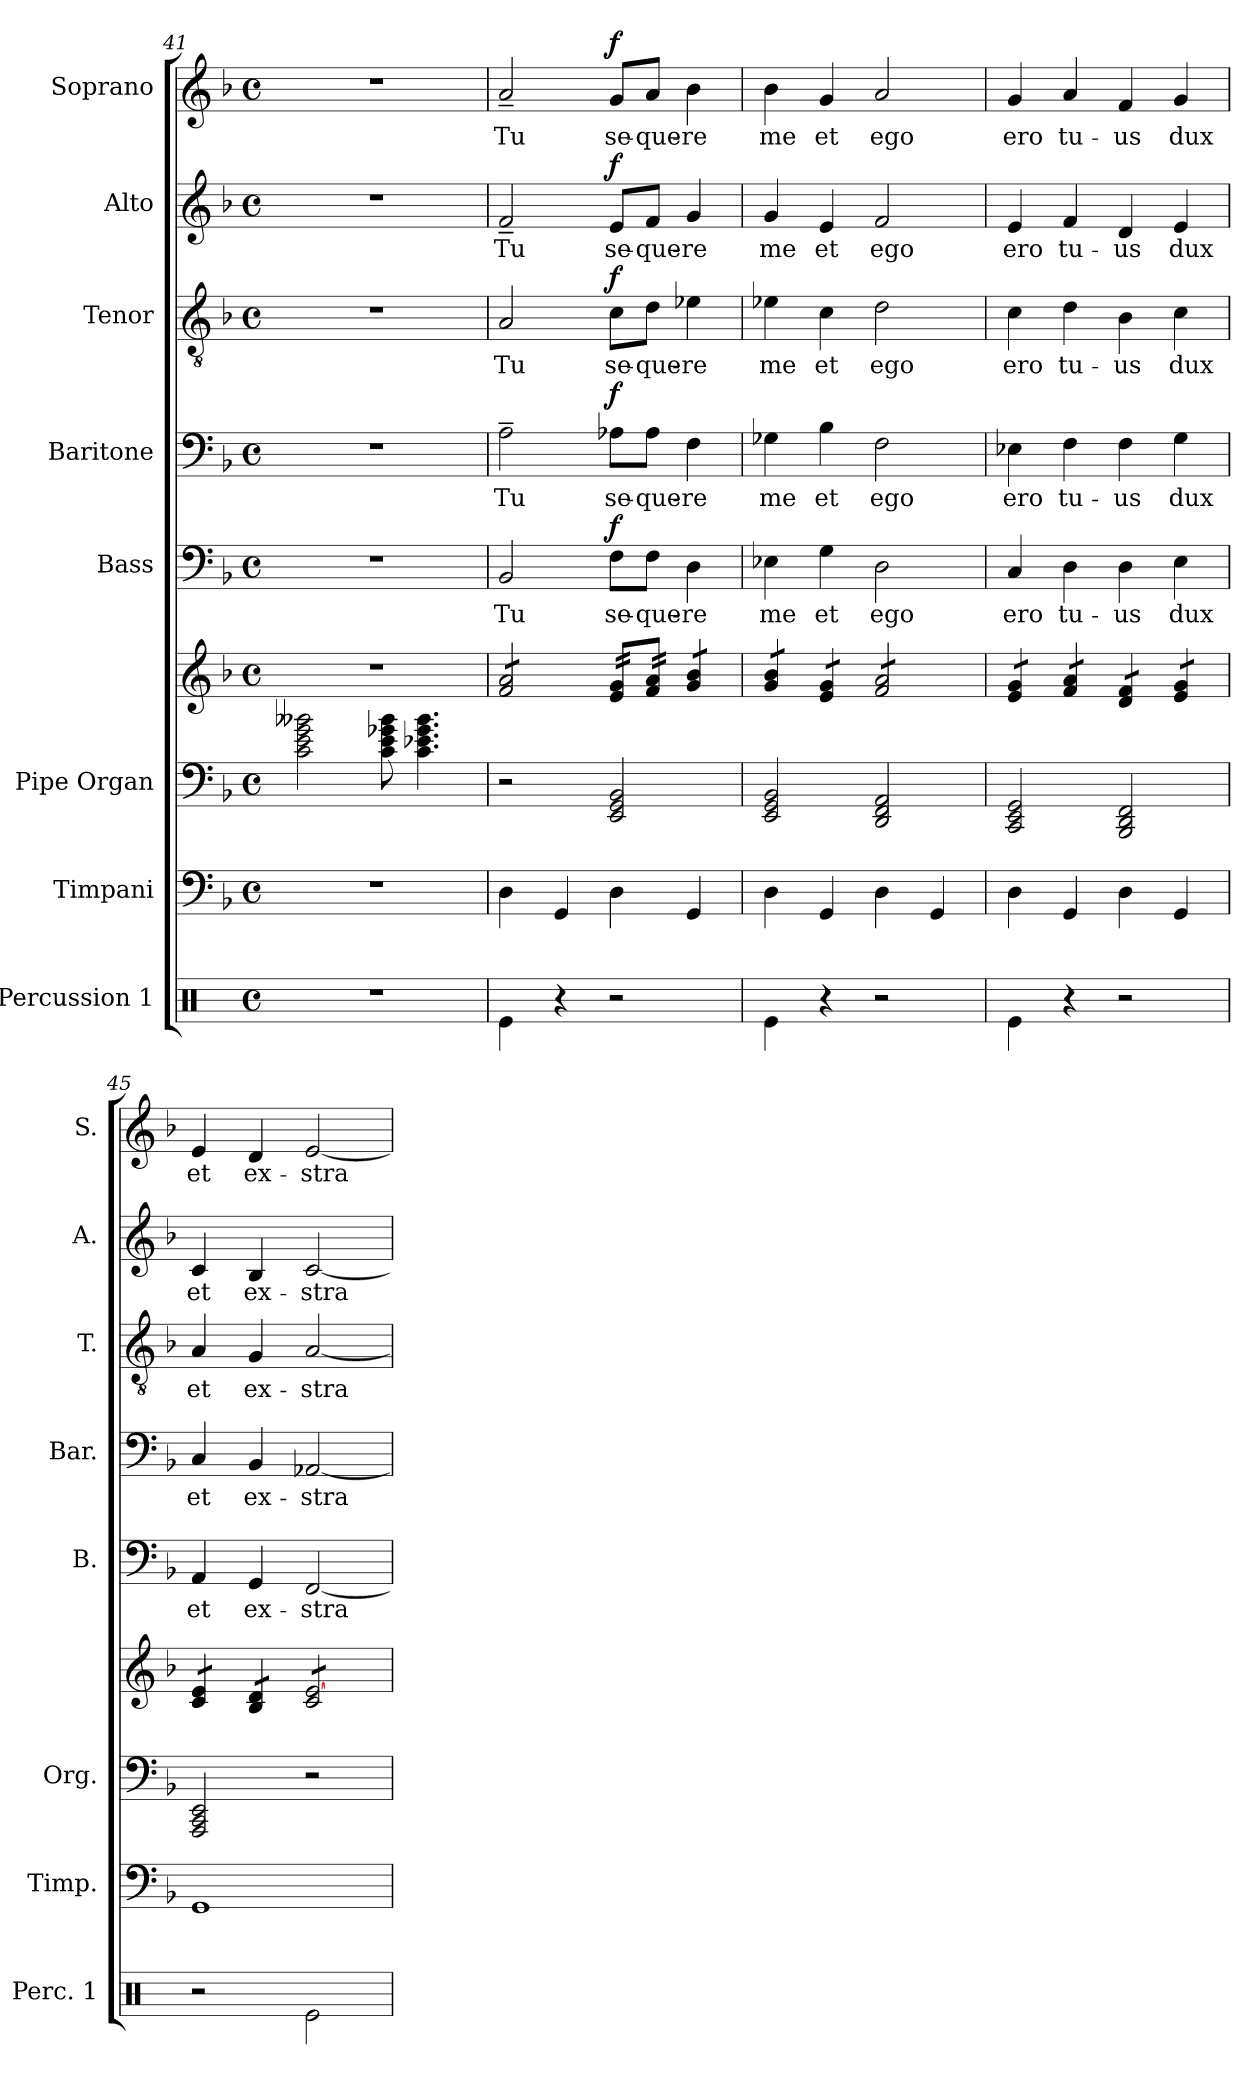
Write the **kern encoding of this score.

**kern	**kern	**kern	**kern	**kern	**text	**dynam	**kern	**text	**dynam	**kern	**text	**dynam	**kern	**text	**dynam	**kern	**text	**dynam
*part8	*part7	*part6	*part6	*part5	*part5	*part5	*part4	*part4	*part4	*part3	*part3	*part3	*part2	*part2	*part2	*part1	*part1	*part1
*staff9	*staff8	*staff7	*staff6	*staff5	*staff5	*staff5	*staff4	*staff4	*staff4	*staff3	*staff3	*staff3	*staff2	*staff2	*staff2	*staff1	*staff1	*staff1
*I"Percussion 1	*I"Timpani	*I"Pipe Organ	*	*I"Bass	*	*	*I"Baritone	*	*	*I"Tenor	*	*	*I"Alto	*	*	*I"Soprano	*	*
*I'Perc. 1	*I'Timp.	*I'Org.	*	*I'B.	*	*	*I'Bar.	*	*	*I'T.	*	*	*I'A.	*	*	*I'S.	*	*
!!LO:PB:g=z
*clefX	*clefF4	*clefF4	*clefG2	*clefF4	*	*	*clefF4	*	*	*clefGv2	*	*	*clefG2	*	*	*clefG2	*	*
*k[]	*k[b-]	*k[b-]	*k[b-]	*k[b-]	*	*	*k[b-]	*	*	*k[b-]	*	*	*k[b-]	*	*	*k[b-]	*	*
*M4/4	*M4/4	*M4/4	*M4/4	*M4/4	*	*	*M4/4	*	*	*M4/4	*	*	*M4/4	*	*	*M4/4	*	*
*met(c)	*met(c)	*met(c)	*met(c)	*met(c)	*	*	*met(c)	*	*	*met(c)	*	*	*met(c)	*	*	*met(c)	*	*
=41	=41	=41	=41	=41	=41	=41	=41	=41	=41	=41	=41	=41	=41	=41	=41	=41	=41	=41
1r	1r	2c\ 2e\ 2g\ 2b--X\	1r	1r	.	.	1r	.	.	1r	.	.	1r	.	.	1r	.	.
.	.	8c\ 8e\ 8g-X\ 8b--\	.	.	.	.	.	.	.	.	.	.	.	.	.	.	.	.
.	.	4.c\ 4.e-X\ 4.g-\ 4.b--\	.	.	.	.	.	.	.	.	.	.	.	.	.	.	.	.
=42	=42	=42	=42	=42	=42	=42	=42	=42	=42	=42	=42	=42	=42	=42	=42	=42	=42	=42
!	!	!	!	!	!LO:LY:b	!	!	!LO:LY:b	!	!	!LO:LY:b	!	!	!LO:LY:b	!	!	!LO:LY:b	!
*	*	*	*tremolo	*	*	*	*	*	*	*	*	*	*	*	*	*	*	*
4Re\	4D\	2r	8f/ 8a/L	2BB-/	Tu	.	2A~\	Tu	.	2A/	Tu	.	2f~/	Tu	.	2a~/	Tu	.
.	.	.	8f/ 8a/	.	.	.	.	.	.	.	.	.	.	.	.	.	.	.
4r	4GG/	.	8f/ 8a/	.	.	.	.	.	.	.	.	.	.	.	.	.	.	.
.	.	.	8f/ 8a/J	.	.	.	.	.	.	.	.	.	.	.	.	.	.	.
!	!	!	!	!	!LO:LY:b	!LO:DY:b	!	!LO:LY:b	!LO:DY:b	!	!LO:LY:b	!LO:DY:b	!	!LO:LY:b	!LO:DY:b	!	!LO:LY:b	!LO:DY:b
2r	4D\	2EE/ 2GG/ 2BB-/	32e/ 32g/LLL	8F\L	se-	f	8A-X\L	se-	f	8c\L	se-	f	8e/L	se-	f	8g/L	se-	f
.	.	.	32e/ 32g/	.	.	.	.	.	.	.	.	.	.	.	.	.	.	.
.	.	.	32e/ 32g/	.	.	.	.	.	.	.	.	.	.	.	.	.	.	.
.	.	.	32e/ 32g/	.	.	.	.	.	.	.	.	.	.	.	.	.	.	.
!	!	!	!	!	!LO:LY:b	!	!	!LO:LY:b	!	!	!LO:LY:b	!	!	!LO:LY:b	!	!	!LO:LY:b	!
.	.	.	32f/ 32a/	8F\J	-que-	.	8A-\J	-que-	.	8d\J	-que-	.	8f/J	-que-	.	8a/J	-que-	.
.	.	.	32f/ 32a/	.	.	.	.	.	.	.	.	.	.	.	.	.	.	.
.	.	.	32f/ 32a/	.	.	.	.	.	.	.	.	.	.	.	.	.	.	.
.	.	.	32f/ 32a/JJJ	.	.	.	.	.	.	.	.	.	.	.	.	.	.	.
!	!	!	!	!	!LO:LY:b	!	!	!LO:LY:b	!	!	!LO:LY:b	!	!	!LO:LY:b	!	!	!LO:LY:b	!
.	4GG/	.	8g/ 8b-/L	4D\	-re	.	4F\	-re	.	4e-X\	-re	.	4g/	-re	.	4b-\	-re	.
.	.	.	8g/ 8b-/J	.	.	.	.	.	.	.	.	.	.	.	.	.	.	.
=43	=43	=43	=43	=43	=43	=43	=43	=43	=43	=43	=43	=43	=43	=43	=43	=43	=43	=43
!	!	!	!	!	!LO:LY:b	!	!	!LO:LY:b	!	!	!LO:LY:b	!	!	!LO:LY:b	!	!	!LO:LY:b	!
4Re\	4D\	2EE/ 2GG/ 2BB-/	8g/ 8b-/L	4E-X\	me	.	4G-X\	me	.	4e-X\	me	.	4g/	me	.	4b-\	me	.
.	.	.	8g/ 8b-/J	.	.	.	.	.	.	.	.	.	.	.	.	.	.	.
!	!	!	!	!	!LO:LY:b	!	!	!LO:LY:b	!	!	!LO:LY:b	!	!	!LO:LY:b	!	!	!LO:LY:b	!
4r	4GG/	.	8e/ 8g/L	4G\	et	.	4B-\	et	.	4c\	et	.	4e/	et	.	4g/	et	.
.	.	.	8e/ 8g/J	.	.	.	.	.	.	.	.	.	.	.	.	.	.	.
!	!	!	!	!	!LO:LY:b	!	!	!LO:LY:b	!	!	!LO:LY:b	!	!	!LO:LY:b	!	!	!LO:LY:b	!
2r	4D\	2DD/ 2FF/ 2AA/	8f/ 8a/L	2D\	ego	.	2F\	ego	.	2d\	ego	.	2f/	ego	.	2a/	ego	.
.	.	.	8f/ 8a/	.	.	.	.	.	.	.	.	.	.	.	.	.	.	.
.	4GG/	.	8f/ 8a/	.	.	.	.	.	.	.	.	.	.	.	.	.	.	.
.	.	.	8f/ 8a/J	.	.	.	.	.	.	.	.	.	.	.	.	.	.	.
=44	=44	=44	=44	=44	=44	=44	=44	=44	=44	=44	=44	=44	=44	=44	=44	=44	=44	=44
!	!	!	!	!	!LO:LY:b	!	!	!LO:LY:b	!	!	!LO:LY:b	!	!	!LO:LY:b	!	!	!LO:LY:b	!
4Re\	4D\	2CC/ 2EE/ 2GG/	8e/ 8g/L	4C/	ero	.	4E-X\	ero	.	4c\	ero	.	4e/	ero	.	4g/	ero	.
.	.	.	8e/ 8g/J	.	.	.	.	.	.	.	.	.	.	.	.	.	.	.
!	!	!	!	!	!LO:LY:b	!	!	!LO:LY:b	!	!	!LO:LY:b	!	!	!LO:LY:b	!	!	!LO:LY:b	!
4r	4GG/	.	8f/ 8a/L	4D\	tu-	.	4F\	tu-	.	4d\	tu-	.	4f/	tu-	.	4a/	tu-	.
.	.	.	8f/ 8a/J	.	.	.	.	.	.	.	.	.	.	.	.	.	.	.
!	!	!	!	!	!LO:LY:b	!	!	!LO:LY:b	!	!	!LO:LY:b	!	!	!LO:LY:b	!	!	!LO:LY:b	!
2r	4D\	2BBB-/ 2DD/ 2FF/	8d/ 8f/L	4D\	-us	.	4F\	-us	.	4B-\	-us	.	4d/	-us	.	4f/	-us	.
.	.	.	8d/ 8f/J	.	.	.	.	.	.	.	.	.	.	.	.	.	.	.
!	!	!	!	!	!LO:LY:b	!	!	!LO:LY:b	!	!	!LO:LY:b	!	!	!LO:LY:b	!	!	!LO:LY:b	!
.	4GG/	.	8e/ 8g/L	4E\	dux	.	4G\	dux	.	4c\	dux	.	4e/	dux	.	4g/	dux	.
.	.	.	8e/ 8g/J	.	.	.	.	.	.	.	.	.	.	.	.	.	.	.
=45	=45	=45	=45	=45	=45	=45	=45	=45	=45	=45	=45	=45	=45	=45	=45	=45	=45	=45
!	!	!	!	!	!LO:LY:b	!	!	!LO:LY:b	!	!	!LO:LY:b	!	!	!LO:LY:b	!	!	!LO:LY:b	!
2r	1GG	2AAA/ 2CC/ 2EE/	8c/ 8e/L	4AA/	et	.	4C/	et	.	4A/	et	.	4c/	et	.	4e/	et	.
.	.	.	8c/ 8e/J	.	.	.	.	.	.	.	.	.	.	.	.	.	.	.
!	!	!	!	!	!LO:LY:b	!	!	!LO:LY:b	!	!	!LO:LY:b	!	!	!LO:LY:b	!	!	!LO:LY:b	!
.	.	.	8B-/ 8d/L	4GG/	ex-	.	4BB-/	ex-	.	4G/	ex-	.	4B-/	ex-	.	4d/	ex-	.
.	.	.	8B-/ 8d/J	.	.	.	.	.	.	.	.	.	.	.	.	.	.	.
!	!	!	!	!	!LO:LY:b	!	!	!LO:LY:b	!	!	!LO:LY:b	!	!	!LO:LY:b	!	!	!LO:LY:b	!
2Re\	.	2r	8c/ [8e/L	[2FF/	-stra-	.	[2AA-X/	-stra-	.	[2A/	-stra-	.	[2c/	-stra-	.	[2e/	-stra-	.
.	.	.	8c/ 8e/	.	.	.	.	.	.	.	.	.	.	.	.	.	.	.
.	.	.	8c/ 8e/	.	.	.	.	.	.	.	.	.	.	.	.	.	.	.
.	.	.	8c/ 8e/J	.	.	.	.	.	.	.	.	.	.	.	.	.	.	.
*	*	*	*Xtremolo	*	*	*	*	*	*	*	*	*	*	*	*	*	*	*
=	=	=	=	=	=	=	=	=	=	=	=	=	=	=	=	=	=	=
*-	*-	*-	*-	*-	*-	*-	*-	*-	*-	*-	*-	*-	*-	*-	*-	*-	*-	*-
